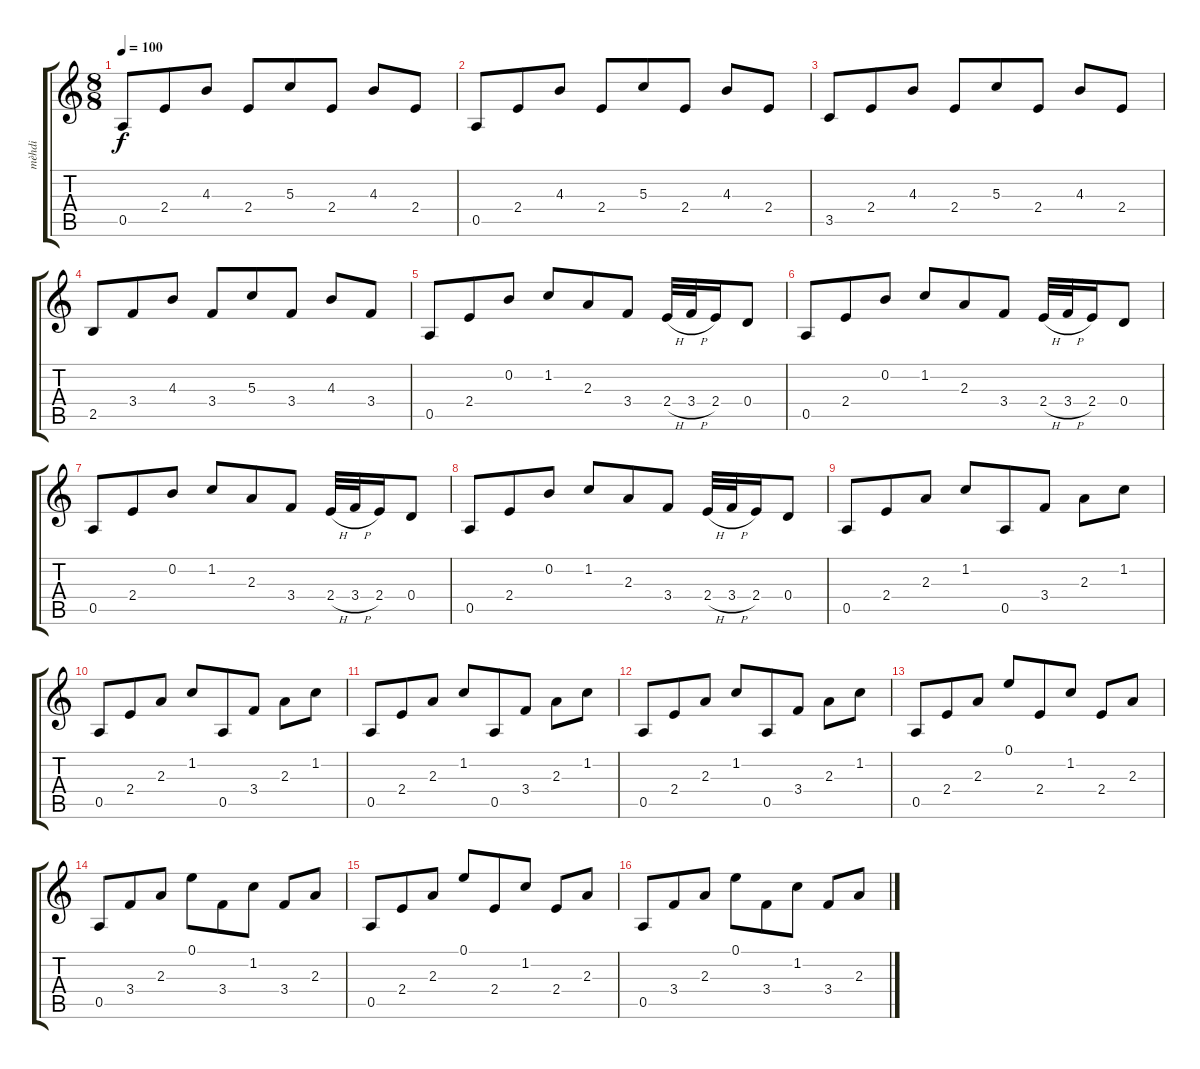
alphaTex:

\track ("mèhdi" "mèhdi") {instrument acousticguitarsteel}
\staff {score tabs}
\tuning (E4 B3 G3 D3 A2 E2) {hide}
\ts (8 8)
\tempo 100
\clef g2
\ks c
0.5.8{dy f} 2.4.8 4.3.8 2.4.8 5.3.8 2.4.8 4.3.8 2.4.8 |
0.5.8 2.4.8 4.3.8 2.4.8 5.3.8 2.4.8 4.3.8 2.4.8 |
3.5.8 2.4.8 4.3.8 2.4.8 5.3.8 2.4.8 4.3.8 2.4.8 |
2.5.8 3.4.8 4.3.8 3.4.8 5.3.8 3.4.8 4.3.8 3.4.8 |
0.5.8 2.4.8 0.2.8 1.2.8 2.3.8 3.4.8 2.4{h}.32 3.4{h}.32 2.4.16 0.4.8 |
0.5.8 2.4.8 0.2.8 1.2.8 2.3.8 3.4.8 2.4{h}.32 3.4{h}.32 2.4.16 0.4.8 |
0.5.8 2.4.8 0.2.8 1.2.8 2.3.8 3.4.8 2.4{h}.32 3.4{h}.32 2.4.16 0.4.8 |
0.5.8 2.4.8 0.2.8 1.2.8 2.3.8 3.4.8 2.4{h}.32 3.4{h}.32 2.4.16 0.4.8 |
0.5.8 2.4.8 2.3.8 1.2.8 0.5.8 3.4.8 2.3.8 1.2.8 |
0.5.8 2.4.8 2.3.8 1.2.8 0.5.8 3.4.8 2.3.8 1.2.8 |
0.5.8 2.4.8 2.3.8 1.2.8 0.5.8 3.4.8 2.3.8 1.2.8 |
0.5.8 2.4.8 2.3.8 1.2.8 0.5.8 3.4.8 2.3.8 1.2.8 |
0.5.8 2.4.8 2.3.8 0.1.8 2.4.8 1.2.8 2.4.8 2.3.8 |
0.5.8 3.4.8 2.3.8 0.1.8 3.4.8 1.2.8 3.4.8 2.3.8 |
0.5.8 2.4.8 2.3.8 0.1.8 2.4.8 1.2.8 2.4.8 2.3.8 |
0.5.8 3.4.8 2.3.8 0.1.8 3.4.8 1.2.8 3.4.8 2.3.8
